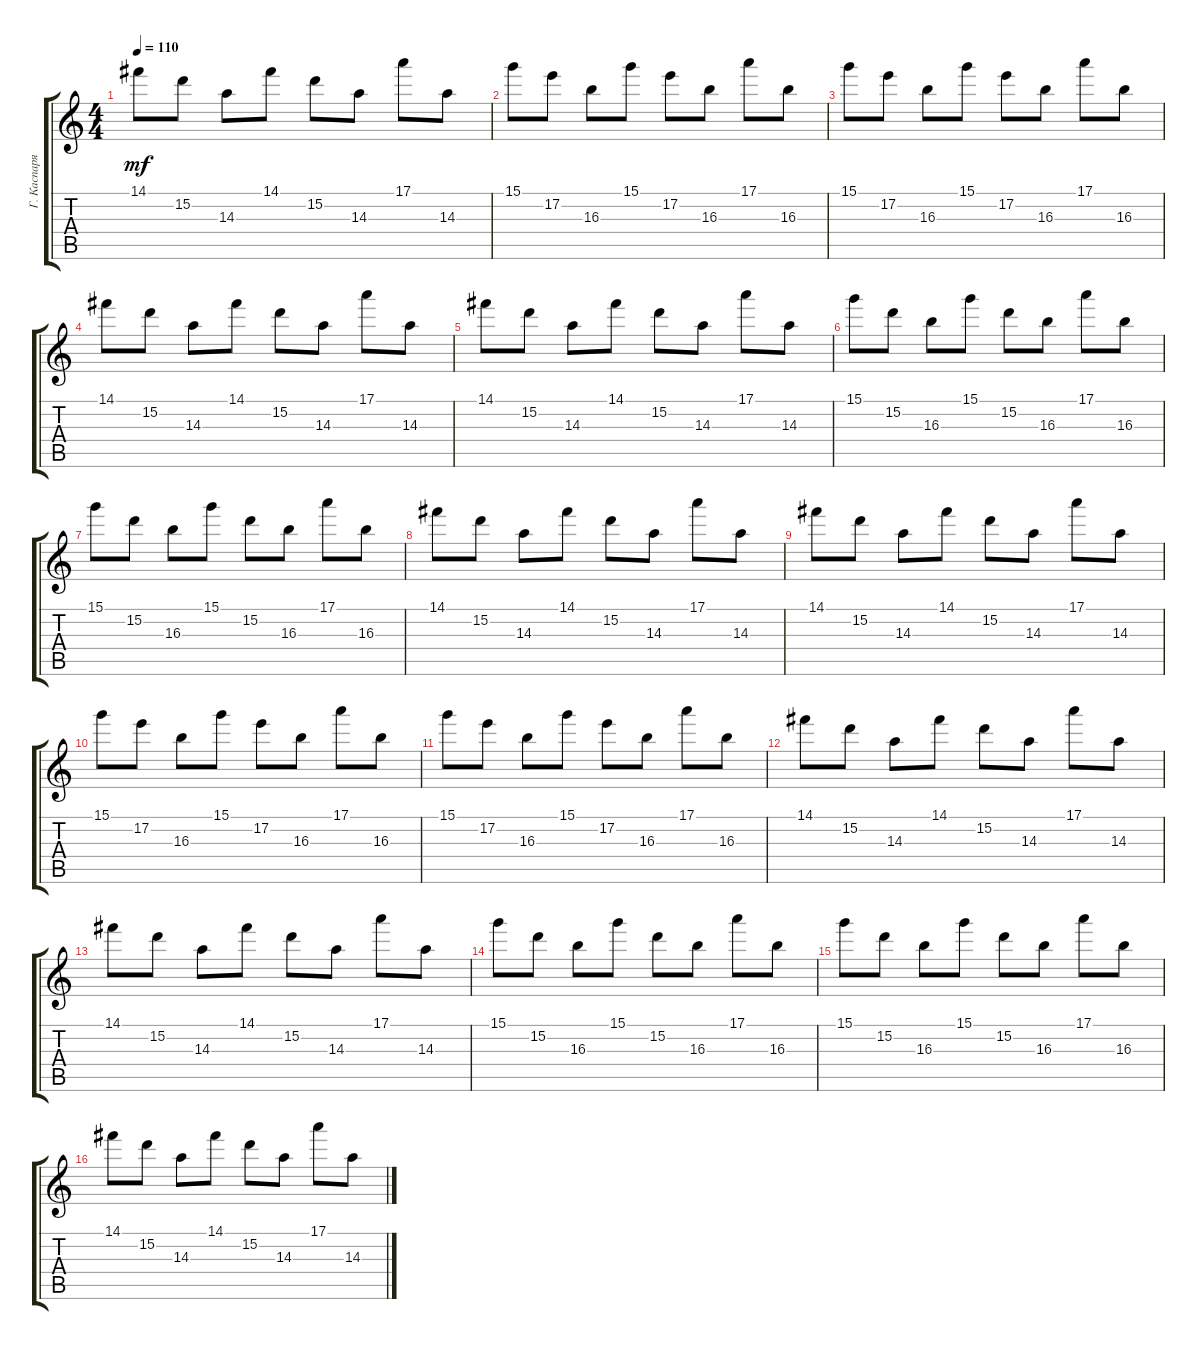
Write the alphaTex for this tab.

\track ("Г. Каспарян (OVERDRIVE)" "Г. Каспаря") {instrument overdrivenguitar}
\staff {score tabs}
\tuning (E4 B3 G3 D3 A2 E2) {hide}
\ts (4 4)
\tempo 110
\clef g2
\ks c
14.1.8{dy mf} 15.2.8 14.3.8 14.1.8 15.2.8 14.3.8 17.1.8 14.3.8 |
15.1.8 17.2.8 16.3.8 15.1.8 17.2.8 16.3.8 17.1.8 16.3.8 |
15.1.8 17.2.8 16.3.8 15.1.8 17.2.8 16.3.8 17.1.8 16.3.8 |
14.1.8 15.2.8 14.3.8 14.1.8 15.2.8 14.3.8 17.1.8 14.3.8 |
14.1.8 15.2.8 14.3.8 14.1.8 15.2.8 14.3.8 17.1.8 14.3.8 |
15.1.8 15.2.8 16.3.8 15.1.8 15.2.8 16.3.8 17.1.8 16.3.8 |
15.1.8 15.2.8 16.3.8 15.1.8 15.2.8 16.3.8 17.1.8 16.3.8 |
14.1.8 15.2.8 14.3.8 14.1.8 15.2.8 14.3.8 17.1.8 14.3.8 |
14.1.8 15.2.8 14.3.8 14.1.8 15.2.8 14.3.8 17.1.8 14.3.8 |
15.1.8 17.2.8 16.3.8 15.1.8 17.2.8 16.3.8 17.1.8 16.3.8 |
15.1.8 17.2.8 16.3.8 15.1.8 17.2.8 16.3.8 17.1.8 16.3.8 |
14.1.8 15.2.8 14.3.8 14.1.8 15.2.8 14.3.8 17.1.8 14.3.8 |
14.1.8 15.2.8 14.3.8 14.1.8 15.2.8 14.3.8 17.1.8 14.3.8 |
15.1.8 15.2.8 16.3.8 15.1.8 15.2.8 16.3.8 17.1.8 16.3.8 |
15.1.8 15.2.8 16.3.8 15.1.8 15.2.8 16.3.8 17.1.8 16.3.8 |
14.1.8 15.2.8 14.3.8 14.1.8 15.2.8 14.3.8 17.1.8 14.3.8
